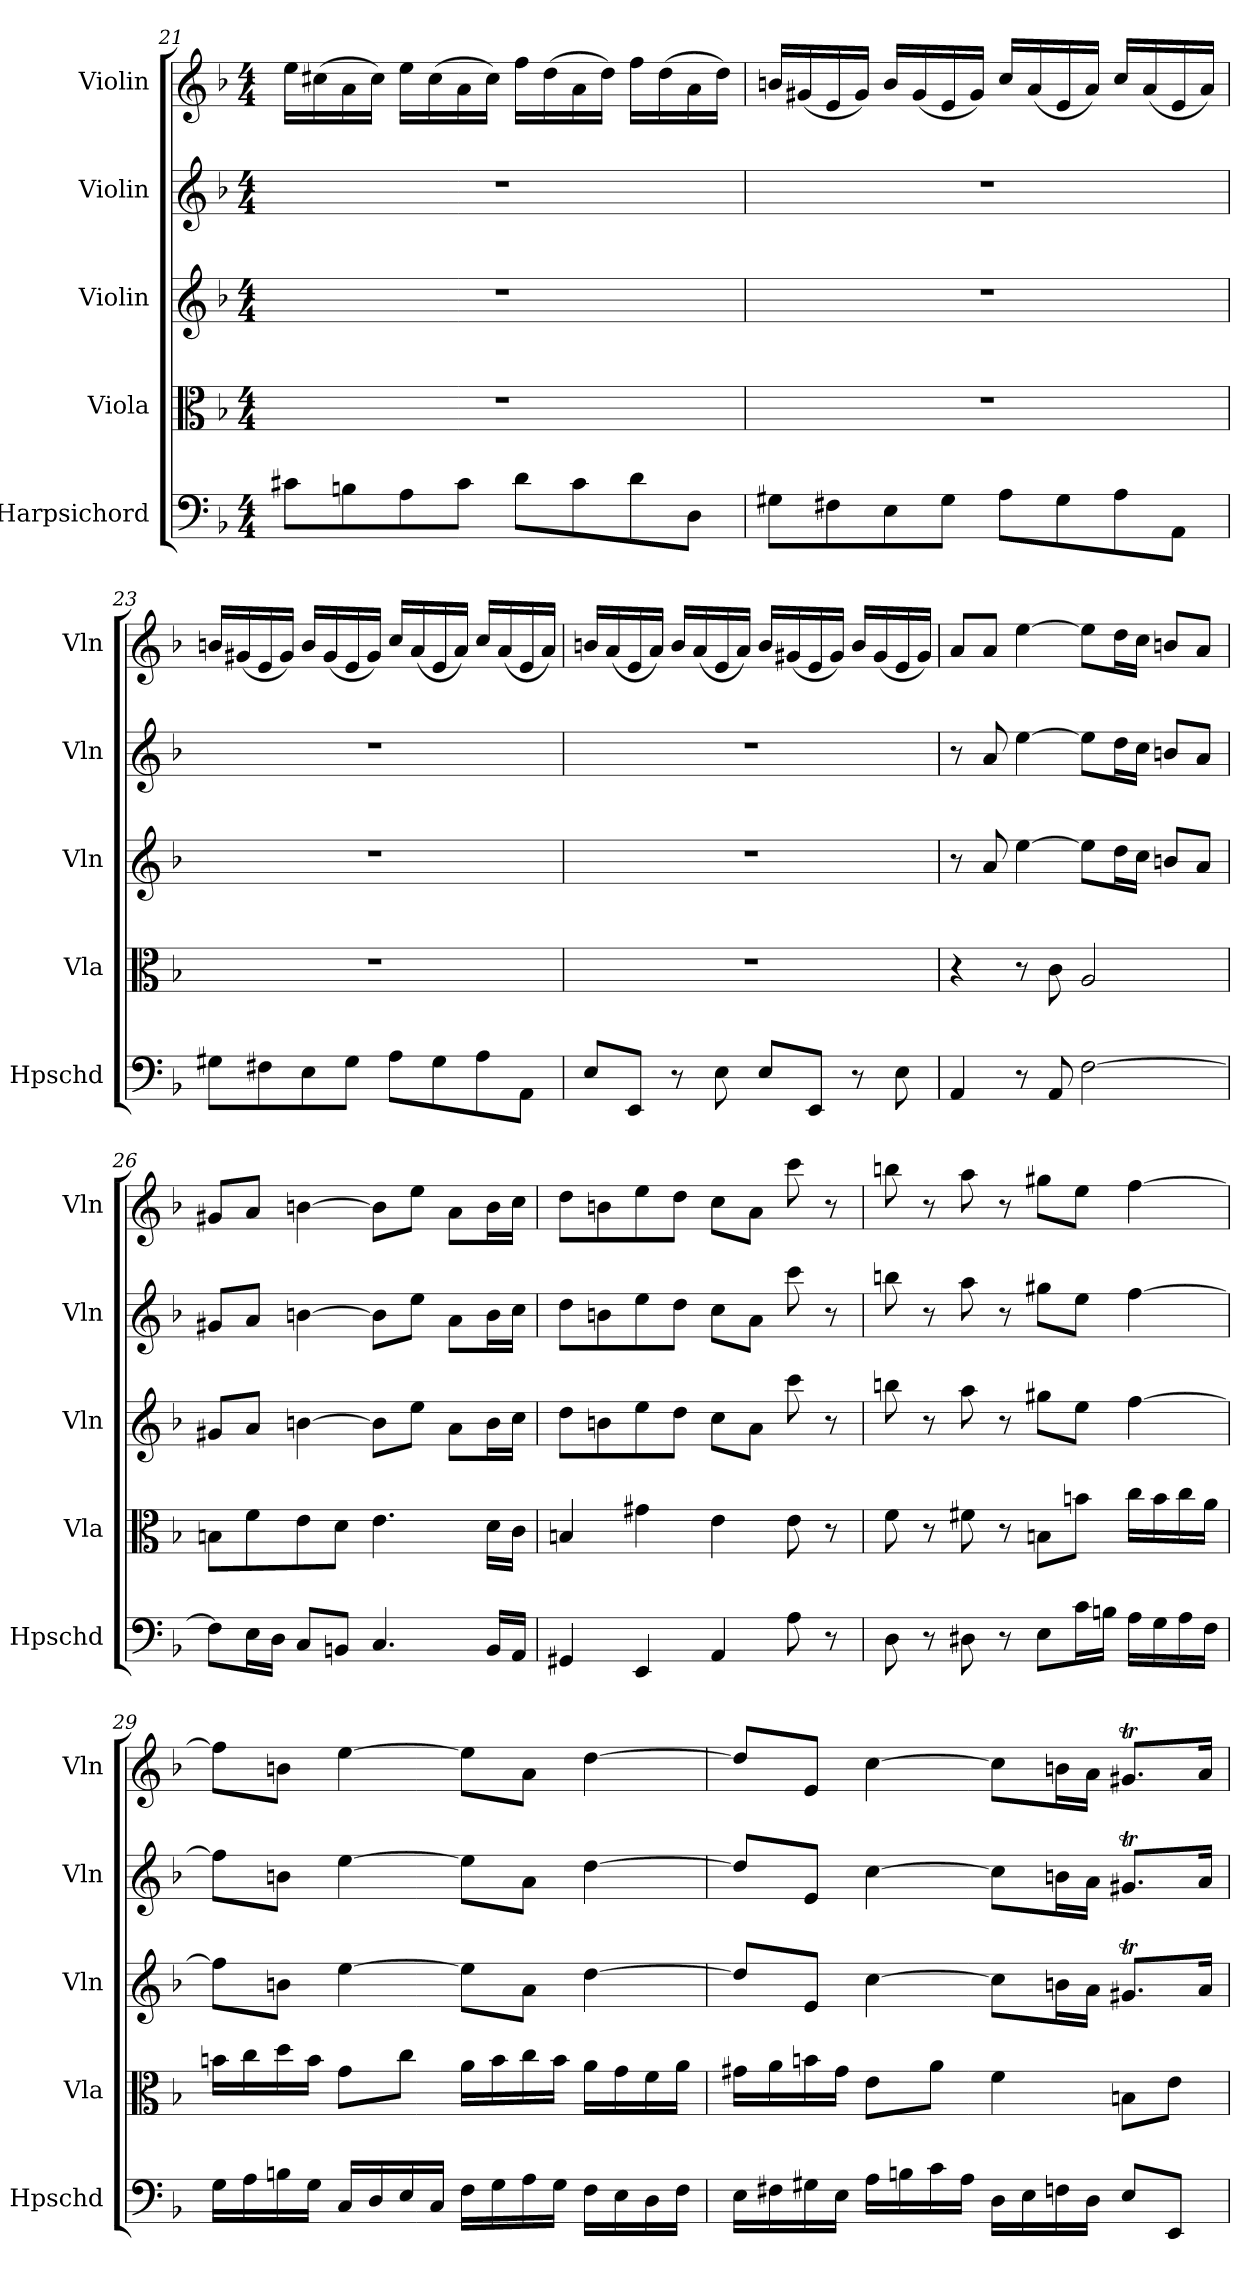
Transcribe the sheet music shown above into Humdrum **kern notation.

**kern	**kern	**kern	**kern	**kern
*part5	*part4	*part3	*part2	*part1
*staff5	*staff4	*staff3	*staff2	*staff1
*I"Harpsichord	*I"Viola	*I"Violin	*I"Violin	*I"Violin
*I'Hpschd	*I'Vla	*I'Vln	*I'Vln	*I'Vln
*clefF4	*clefC3	*clefG2	*clefG2	*clefG2
*k[b-]	*k[b-]	*k[b-]	*k[b-]	*k[b-]
*d:	*d:	*d:	*d:	*d:
*M4/4	*M4/4	*M4/4	*M4/4	*M4/4
=21	=21	=21	=21	=21
8c#X\L	1r	1r	1r	16ee\LL
.	.	.	.	(16cc#X\
8Bn\	.	.	.	16a\
.	.	.	.	16cc#\JJ)
8A\	.	.	.	16ee\LL
.	.	.	.	(16cc#\
8c#\J	.	.	.	16a\
.	.	.	.	16cc#\JJ)
8d\L	.	.	.	16ff\LL
.	.	.	.	(16dd\
8c#\	.	.	.	16a\
.	.	.	.	16dd\JJ)
8d\	.	.	.	16ff\LL
.	.	.	.	(16dd\
8D\J	.	.	.	16a\
.	.	.	.	16dd\JJ)
=22	=22	=22	=22	=22
8G#X\L	1r	1r	1r	16bn/LL
.	.	.	.	(16g#X/
8F#X\	.	.	.	16e/
.	.	.	.	16g#/JJ)
8E\	.	.	.	16b/LL
.	.	.	.	(16g#/
8G#\J	.	.	.	16e/
.	.	.	.	16g#/JJ)
8A\L	.	.	.	16cc/LL
.	.	.	.	(16a/
8G#\	.	.	.	16e/
.	.	.	.	16a/JJ)
8A\	.	.	.	16cc/LL
.	.	.	.	(16a/
8AA\J	.	.	.	16e/
.	.	.	.	16a/JJ)
=23	=23	=23	=23	=23
8G#X\L	1r	1r	1r	16bn/LL
.	.	.	.	(16g#X/
8F#X\	.	.	.	16e/
.	.	.	.	16g#/JJ)
8E\	.	.	.	16b/LL
.	.	.	.	(16g#/
8G#\J	.	.	.	16e/
.	.	.	.	16g#/JJ)
8A\L	.	.	.	16cc/LL
.	.	.	.	(16a/
8G#\	.	.	.	16e/
.	.	.	.	16a/JJ)
8A\	.	.	.	16cc/LL
.	.	.	.	(16a/
8AA\J	.	.	.	16e/
.	.	.	.	16a/JJ)
=24	=24	=24	=24	=24
8E/L	1r	1r	1r	16bn/LL
.	.	.	.	(16a/
8EE/J	.	.	.	16e/
.	.	.	.	16a/JJ)
8r	.	.	.	16b/LL
.	.	.	.	(16a/
8E\	.	.	.	16e/
.	.	.	.	16a/JJ)
8E/L	.	.	.	16b/LL
.	.	.	.	(16g#X/
8EE/J	.	.	.	16e/
.	.	.	.	16g#/JJ)
8r	.	.	.	16b/LL
.	.	.	.	(16g#/
8E\	.	.	.	16e/
.	.	.	.	16g#/JJ)
=25	=25	=25	=25	=25
4AA/	4r	8r	8r	8a/L
.	.	8a/	8a/	8a/J
8r	8r	[4ee\	[4ee\	[4ee\
8AA/	8c\	.	.	.
[2F\	2A/	8ee\L]	8ee\L]	8ee\L]
.	.	16dd\L	16dd\L	16dd\L
.	.	16cc\JJ	16cc\JJ	16cc\JJ
.	.	8bn/L	8bn/L	8bn/L
.	.	8a/J	8a/J	8a/J
=26	=26	=26	=26	=26
8F\L]	8Bn\L	8g#X/L	8g#X/L	8g#X/L
16E\L	8f\	8a/J	8a/J	8a/J
16D\JJ	.	.	.	.
8C/L	8e\	[4bn\	[4bn\	[4bn\
8BBn/J	8d\J	.	.	.
4.C/	4.e\	8b\L]	8b\L]	8b\L]
.	.	8ee\J	8ee\J	8ee\J
.	.	8a\L	8a\L	8a\L
16BB/LL	16d\LL	16b\L	16b\L	16b\L
16AA/JJ	16c\JJ	16cc\JJ	16cc\JJ	16cc\JJ
=27	=27	=27	=27	=27
4GG#X/	4Bn/	8dd\L	8dd\L	8dd\L
.	.	8bn\	8bn\	8bn\
4EE/	4g#X\	8ee\	8ee\	8ee\
.	.	8dd\J	8dd\J	8dd\J
4AA/	4e\	8cc\L	8cc\L	8cc\L
.	.	8a\J	8a\J	8a\J
8A\	8e\	8ccc\	8ccc\	8ccc\
8r	8r	8r	8r	8r
=28	=28	=28	=28	=28
8D\	8f\	8bbn\	8bbn\	8bbn\
8r	8r	8r	8r	8r
8D#X\	8f#X\	8aa\	8aa\	8aa\
8r	8r	8r	8r	8r
8E\L	8Bn\L	8gg#X\L	8gg#X\L	8gg#X\L
16c\L	8bn\J	8ee\J	8ee\J	8ee\J
16Bn\JJ	.	.	.	.
16A\LL	16cc\LL	[4ff\	[4ff\	[4ff\
16G\	16b\	.	.	.
16A\	16cc\	.	.	.
16F\JJ	16a\JJ	.	.	.
=29	=29	=29	=29	=29
16G\LL	16bn\LL	8ff\L]	8ff\L]	8ff\L]
16A\	16cc\	.	.	.
16Bn\	16dd\	8bn\J	8bn\J	8bn\J
16G\JJ	16b\JJ	.	.	.
16C/LL	8g\L	[4ee\	[4ee\	[4ee\
16D/	.	.	.	.
16E/	8cc\J	.	.	.
16C/JJ	.	.	.	.
16F\LL	16a\LL	8ee\L]	8ee\L]	8ee\L]
16G\	16b\	.	.	.
16A\	16cc\	8a\J	8a\J	8a\J
16G\JJ	16b\JJ	.	.	.
16F\LL	16a\LL	[4dd\	[4dd\	[4dd\
16E\	16g\	.	.	.
16D\	16f\	.	.	.
16F\JJ	16a\JJ	.	.	.
=30	=30	=30	=30	=30
16E\LL	16g#X\LL	8dd/L]	8dd/L]	8dd/L]
16F#X\	16a\	.	.	.
16G#X\	16bn\	8e/J	8e/J	8e/J
16E\JJ	16g#\JJ	.	.	.
16A\LL	8e\L	[4cc\	[4cc\	[4cc\
16Bn\	.	.	.	.
16c\	8a\J	.	.	.
16A\JJ	.	.	.	.
16D\LL	4f\	8cc\L]	8cc\L]	8cc\L]
16E\	.	.	.	.
16Fn\	.	16bn\L	16bn\L	16bn\L
16D\JJ	.	16a\JJ	16a\JJ	16a\JJ
8E/L	8Bn\L	8.g#Xt/L	8.g#Xt/L	8.g#Xt/L
8EE/J	8e\J	.	.	.
.	.	16a/Jk	16a/Jk	16a/Jk
=	=	=	=	=
*-	*-	*-	*-	*-
